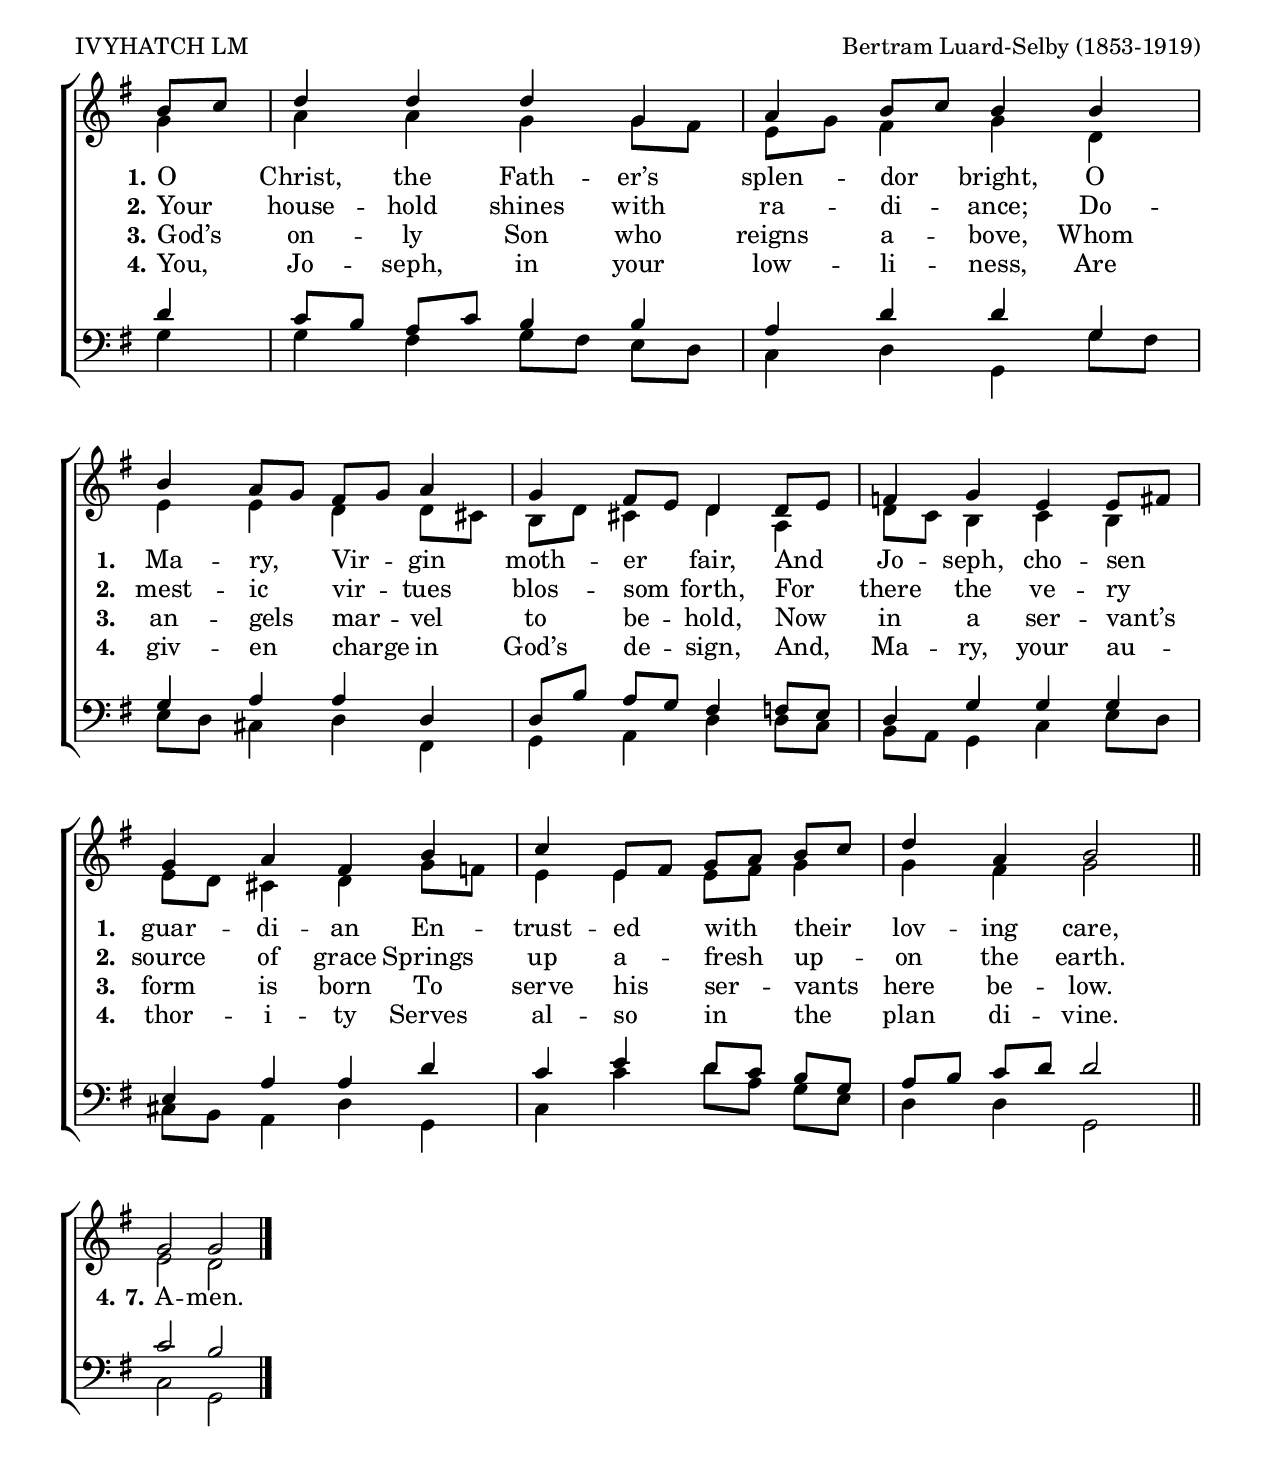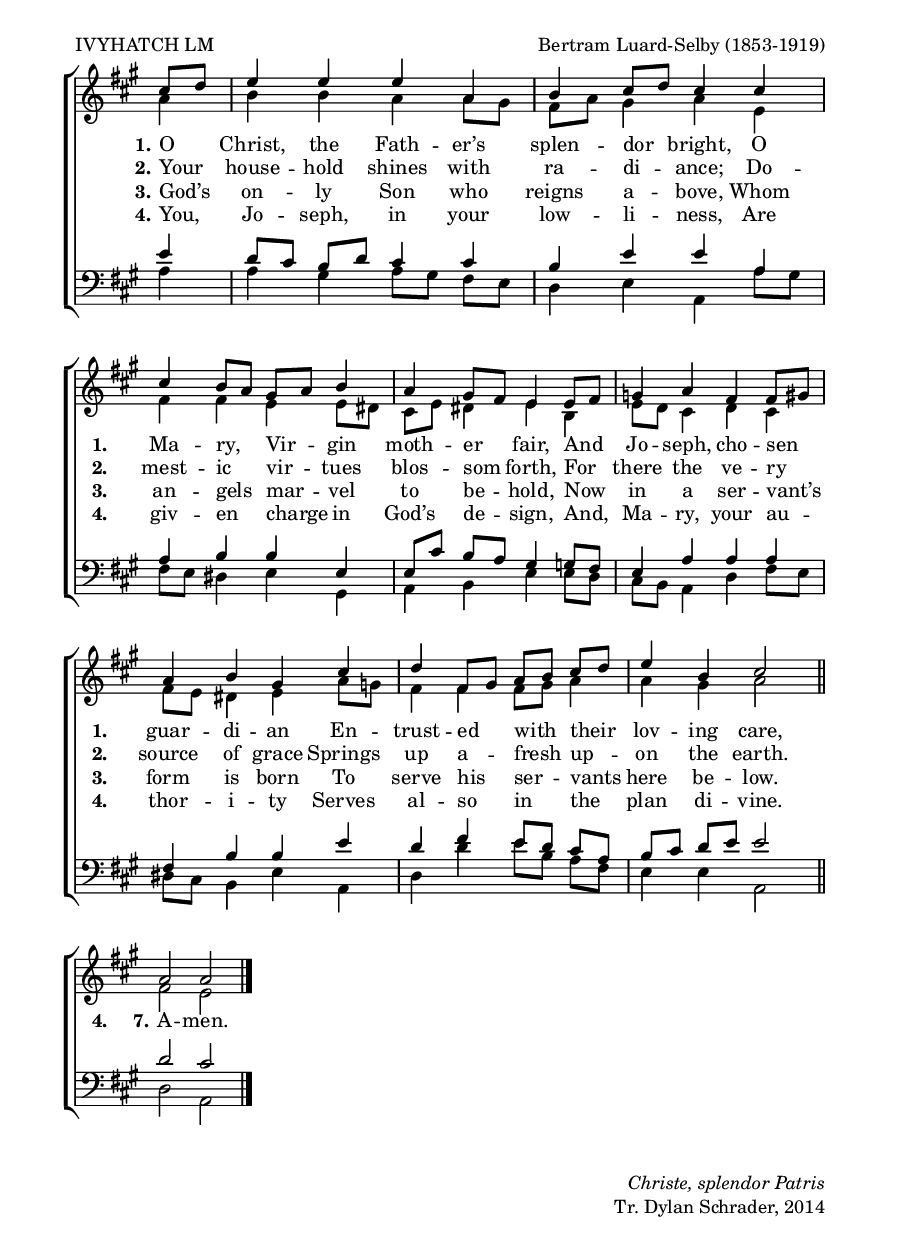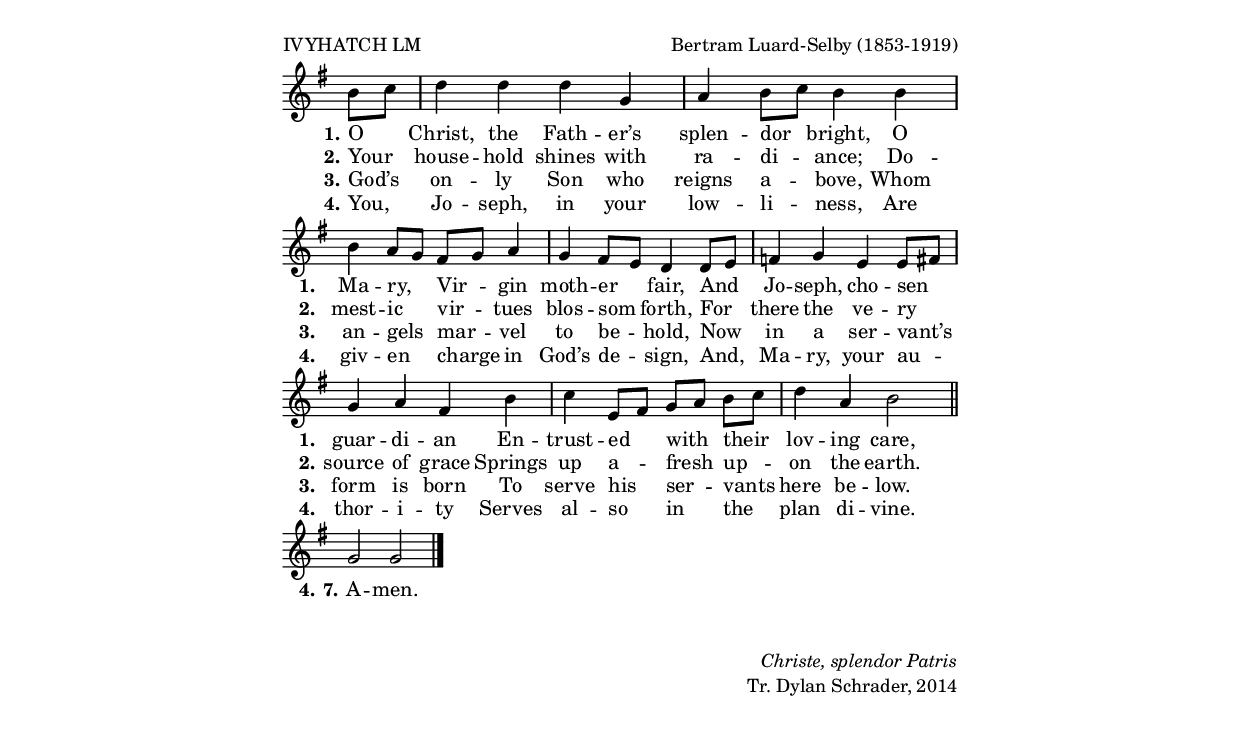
\version "2.18.2"
\include "english.ly"
\include "hymn_definitions.ly"

top = \markup {
  \fill-line {
    \column {
      \line {IVYHATCH  LM}
    }
    \right-column{
      \line {Bertram Luard-Selby (1853-1919)}
      \line {}
    }
  }
}

bottom = \markup  {
  \fill-line {
    \null 
    \right-column {
      \line {\italic "Christe, splendor Patris"}
      \line {Tr. Dylan Schrader, 2014}
    }
  } 
}

\header {
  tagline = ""
}

global = {
  \key g \major
  \time 4/4
  \autoBeamOff
  \set Staff.midiInstrument = "church organ"
}

melody = \relative c'' {
  \global
  \partial 4
  b8[ c] |
  d4 d d g, |
  a b8[ c] b4 b | \break
  b a8[ g] fs[ g] a4 |
  g fs8[ e] d4 \bar "" 
  
  d8[ e] |
  f4 g e e8[ fs] |
  g4 a fs b |
  c e,8[ fs] g[ a] b[ c] |
  d4 a b2 \bar "||" \break
  
  g2 g \bar "|."
}

alto = \relative c'' {
  \global
  g4 |
  a a g g8[ fs] |
  e[ g] fs4 g d | 
  e e d d8[ cs] |
     b[ d] cs4 d 
     a |
     
     d8[ c] b4 c b |
     e8[ d] cs4 d g8[ f] |
     e4 e e8[ fs] g4 |
     g fs g2
     
     e2 d
}

tenor = \relative c' {
  \global
  d4 |
  c8[ b] a[ c] b4 b |
  a d d g, |
  g a a d, |
  d8[ b'] a[ g] fs4 
  
  f8[ e] |
  d4 g g g |
  e a a d |
  c e d8[ c] b[ g] |
  a[ b] c[ d] d2 |
  
  c2 b
}

bass = \relative c' {
  \global
 g4 |
 g fs g8[ fs] e[ d] |
 c4 d g, g'8[ fs] |
 e[ d] cs4 d fs, |
 g a d 
 
 d8[ c] | 
 b[ a] g4 c e8[ d] |
 cs[ b] a4 d g, |
 c c' d8[ a] g[ e] |
 d4 d g,2
 
 c2 g
}

verseOne = \lyricmode {
  \vOne
  O Christ, the Fath -- er’s splen -- dor bright,
O Ma -- ry, Vir -- gin moth -- er fair,
And Jo -- seph, cho -- sen guar -- di -- an
En -- trust -- ed with their lov -- ing care,
}

verseTwo = \lyricmode {
  \vTwo
  Your house -- hold shines with ra -- di -- ance;
Do -- mest -- ic vir -- tues blos -- som forth,
For there the ve -- ry source of grace
Springs up a -- fresh up -- on the earth.
}

verseThree = \lyricmode {
  \vThree
  God’s on -- ly Son who reigns a -- bove,
Whom an -- gels mar -- vel to be -- hold,
Now in a ser -- vant’s form is born
To serve his ser -- vants here be -- low.
}

verseFour = \lyricmode {
  \vFour
  You, Jo -- seph, in your low -- li -- ness,
Are giv -- en charge in God’s de -- sign,
And, Ma -- ry, your au -- thor -- i -- ty
Serves al -- so in the plan di -- vine.
  
 \set stanza = "7." A -- men.
}

\book {
  \include "hymn_paper_multipage.ly"
  \header {
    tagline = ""
  }
  \top
  \score {
    \new ChoirStaff <<
      \new Staff  <<
        \new Voice = "soprano" { \voiceOne \melody }
        \new Voice = "alto" { \voiceTwo \alto }
      >>
      \new Lyrics  \lyricsto soprano \verseOne
      \new Lyrics  \lyricsto soprano \verseTwo
      \new Lyrics  \lyricsto soprano \verseThree
      \new Lyrics \lyricsto soprano \verseFour
      \new Staff  <<
        \clef bass
        \new Voice = "tenor" { \voiceOne \tenor }
        \new Voice = "bass" { \voiceTwo \bass }
      >>
    >>
    \midi {
      \context {
        \Score
        tempoWholesPerMinute = #(ly:make-moment 96 4)
      }
    }
    \include "hymn_layout_ragged.ly"
  }
    \markup {
    \vspace #0.5
  }
      \markup {
    \vspace #1
  \large {
    \fill-line {
      \hspace #0.1 % moves the column off the left margin;
      % can be removed if space on the page is tight
      \column {
        \line {
          \bold "5. "
          \column {
            "Surpassing royal palaces,"
"Your meager walls take pride of place,"
"Whence first began the life of Christ,"
"Salvation for the human race."
          }
        }
    \vspace #1
        \line {
          \bold "6. "
          \column {
            "O Jesus, Mary, Joseph blest,"
"Grant us a home with you above"
"To reign in Heaven with the saints,"
"Who share eternal gifts of love."
          }
        }
         \vspace #1
        \line {
          \bold "7. "
          \column {
            "To you, O Christ, our source of hope,"
"Be glory and unending praise,"
"Who through your parents lead us home"
"To live in Heaven all our days.  Amen."
          }
        }
      }
       \hspace #0.1 % gives some extra space on the right margin;
      % can be removed if page space is tight
          }
  }
}
  \bottom
}

%%%%%%
%%%%%%
%%%%%%
#(define output-suffix "Hymnal")
\book {
  \include "hymn_hymnal_paper.ly"
  \header {
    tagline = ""
  }
  \top
  \score { \transpose c d
    \new ChoirStaff <<
      \new Staff  <<
        \new Voice = "soprano" { \voiceOne \melody }
        \new Voice = "alto" { \voiceTwo \alto }
      >>
      \new Lyrics  \lyricsto soprano \verseOne
      \new Lyrics  \lyricsto soprano \verseTwo
      \new Lyrics  \lyricsto soprano \verseThree
      \new Lyrics \lyricsto soprano \verseFour
      \new Staff  <<
        \clef bass
        \new Voice = "tenor" { \voiceOne \tenor }
        \new Voice = "bass" { \voiceTwo \bass }
      >>
    >>
    \midi {
      \context {
        \Score
        tempoWholesPerMinute = #(ly:make-moment 96 4)
      }
    }
    \include "hymn_layout_ragged.ly"
  }    
  \bottom
}

%%%%%%
%%%%%%
%%%%%%
#(define output-suffix "Melody")
\book {
  \include "lilypond-book-preamble.ly"
  \include "hymn_melody_paper.ly"
  \top
  \score {
    %\transpose c bf,
    <<
      \new Voice = "tune" {
        \melody
      }
      \new Lyrics \lyricsto "tune" { \verseOne }
      \new Lyrics \lyricsto "tune" { \verseTwo }
      \new Lyrics \lyricsto "tune" { \verseThree }
      \new Lyrics \lyricsto "tune" { \verseFour}
    >>
    \include "hymn_layout_ragged.ly"
  }
  \markup {
    \vspace #0.5
  }
  \bottom
}
